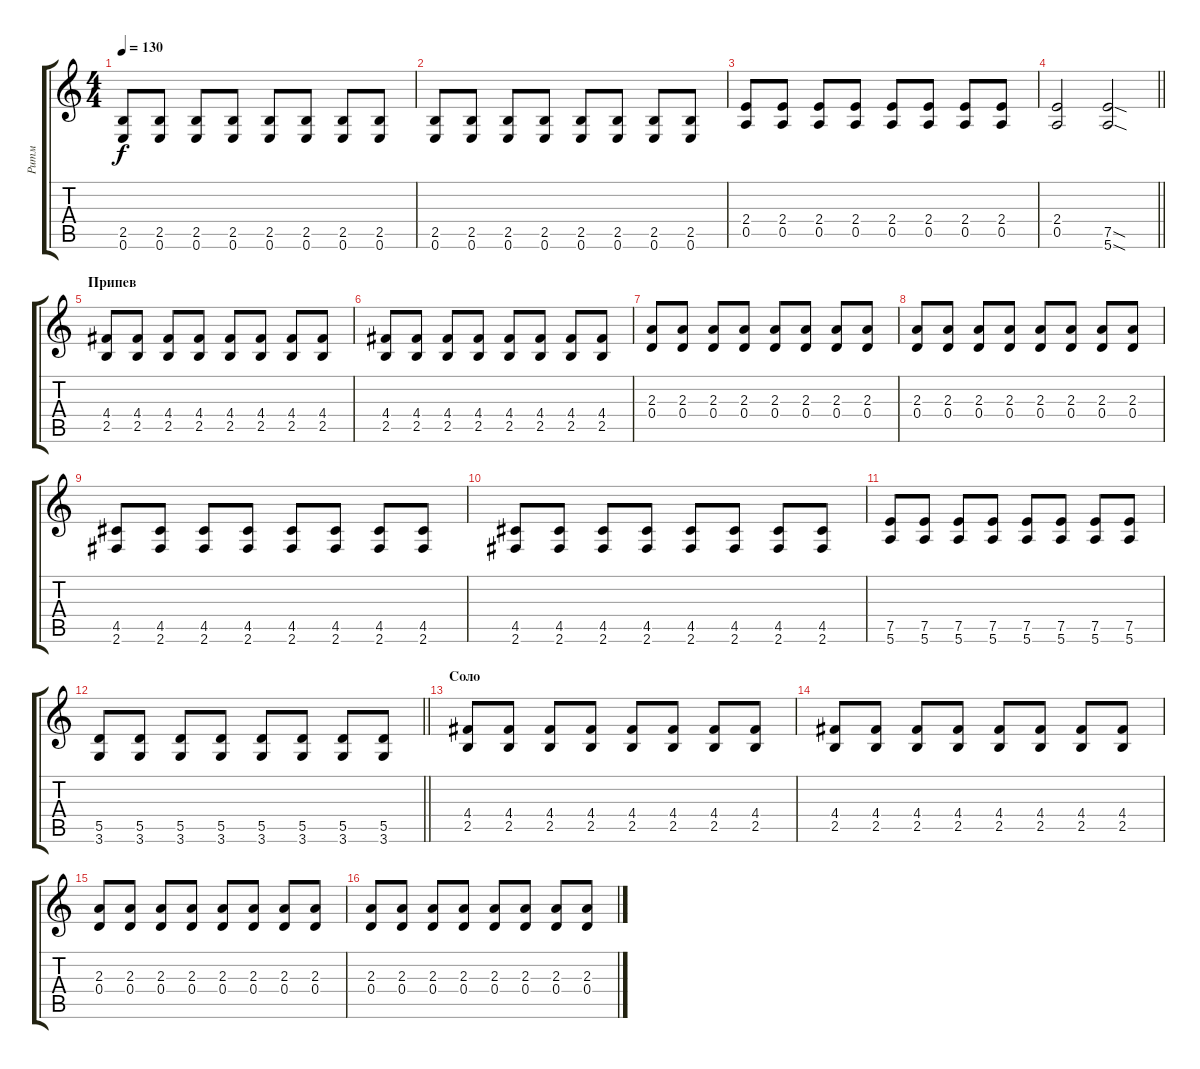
\track ("Ритм" "Ритм") {instrument distortionguitar}
\staff {score tabs}
\tuning (E4 B3 G3 D3 A2 E2) {hide}
\ts (4 4)
\tempo 130
\clef g2
\ks c
(2.5 0.6).8{dy f} (2.5 0.6).8 (2.5 0.6).8 (2.5 0.6).8 (2.5 0.6).8 (2.5 0.6).8 (2.5 0.6).8 (2.5 0.6).8 |
(2.5 0.6).8 (2.5 0.6).8 (2.5 0.6).8 (2.5 0.6).8 (2.5 0.6).8 (2.5 0.6).8 (2.5 0.6).8 (2.5 0.6).8 |
(2.4 0.5).8 (2.4 0.5).8 (2.4 0.5).8 (2.4 0.5).8 (2.4 0.5).8 (2.4 0.5).8 (2.4 0.5).8 (2.4 0.5).8 |
\barLineRight lightlight
(2.4 0.5).2 (7.5{sod} 5.6{sod}).2 |
\section ("" "Припев")
(4.4 2.5).8 (4.4 2.5).8 (4.4 2.5).8 (4.4 2.5).8 (4.4 2.5).8 (4.4 2.5).8 (4.4 2.5).8 (4.4 2.5).8 |
(4.4 2.5).8 (4.4 2.5).8 (4.4 2.5).8 (4.4 2.5).8 (4.4 2.5).8 (4.4 2.5).8 (4.4 2.5).8 (4.4 2.5).8 |
(2.3 0.4).8 (2.3 0.4).8 (2.3 0.4).8 (2.3 0.4).8 (2.3 0.4).8 (2.3 0.4).8 (2.3 0.4).8 (2.3 0.4).8 |
(2.3 0.4).8 (2.3 0.4).8 (2.3 0.4).8 (2.3 0.4).8 (2.3 0.4).8 (2.3 0.4).8 (2.3 0.4).8 (2.3 0.4).8 |
(4.5 2.6).8 (4.5 2.6).8 (4.5 2.6).8 (4.5 2.6).8 (4.5 2.6).8 (4.5 2.6).8 (4.5 2.6).8 (4.5 2.6).8 |
(4.5 2.6).8 (4.5 2.6).8 (4.5 2.6).8 (4.5 2.6).8 (4.5 2.6).8 (4.5 2.6).8 (4.5 2.6).8 (4.5 2.6).8 |
(7.5 5.6).8 (7.5 5.6).8 (7.5 5.6).8 (7.5 5.6).8 (7.5 5.6).8 (7.5 5.6).8 (7.5 5.6).8 (7.5 5.6).8 |
\barLineRight lightlight
(5.5 3.6).8 (5.5 3.6).8 (5.5 3.6).8 (5.5 3.6).8 (5.5 3.6).8 (5.5 3.6).8 (5.5 3.6).8 (5.5 3.6).8 |
\section ("" "Соло")
(4.4 2.5).8 (4.4 2.5).8 (4.4 2.5).8 (4.4 2.5).8 (4.4 2.5).8 (4.4 2.5).8 (4.4 2.5).8 (4.4 2.5).8 |
(4.4 2.5).8 (4.4 2.5).8 (4.4 2.5).8 (4.4 2.5).8 (4.4 2.5).8 (4.4 2.5).8 (4.4 2.5).8 (4.4 2.5).8 |
(2.3 0.4).8 (2.3 0.4).8 (2.3 0.4).8 (2.3 0.4).8 (2.3 0.4).8 (2.3 0.4).8 (2.3 0.4).8 (2.3 0.4).8 |
(2.3 0.4).8 (2.3 0.4).8 (2.3 0.4).8 (2.3 0.4).8 (2.3 0.4).8 (2.3 0.4).8 (2.3 0.4).8 (2.3 0.4).8
